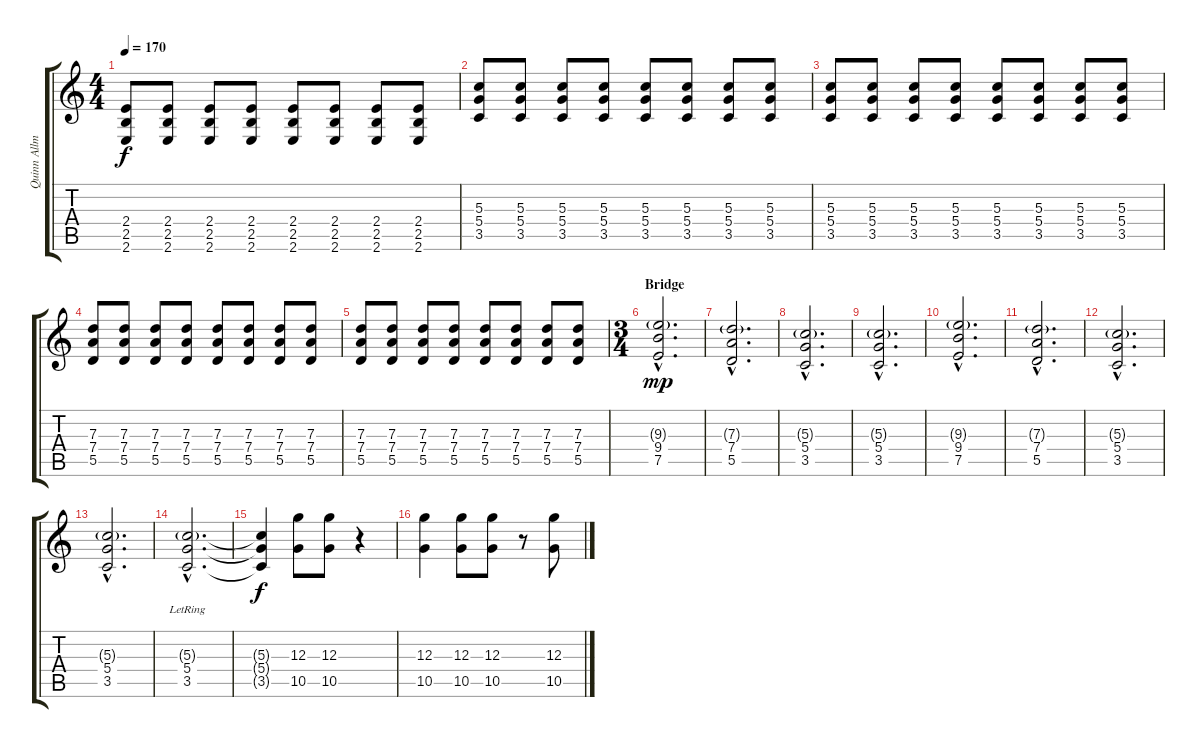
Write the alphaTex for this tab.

\track ("Quinn Allman I" "Quinn Allm") {instrument distortionguitar}
\staff {score tabs}
\tuning (E4 B3 G3 D3 A2 D2) {hide}
\ts (4 4)
\tempo 170
\clef g2
\ks c
(2.4 2.5 2.6).8{dy f} (2.4 2.5 2.6).8 (2.4 2.5 2.6).8 (2.4 2.5 2.6).8 (2.4 2.5 2.6).8 (2.4 2.5 2.6).8 (2.4 2.5 2.6).8 (2.4 2.5 2.6).8 |
(5.3 5.4 3.5).8 (5.3 5.4 3.5).8 (5.3 5.4 3.5).8 (5.3 5.4 3.5).8 (5.3 5.4 3.5).8 (5.3 5.4 3.5).8 (5.3 5.4 3.5).8 (5.3 5.4 3.5).8 |
(5.3 5.4 3.5).8 (5.3 5.4 3.5).8 (5.3 5.4 3.5).8 (5.3 5.4 3.5).8 (5.3 5.4 3.5).8 (5.3 5.4 3.5).8 (5.3 5.4 3.5).8 (5.3 5.4 3.5).8 |
(7.3 7.4 5.5).8 (7.3 7.4 5.5).8 (7.3 7.4 5.5).8 (7.3 7.4 5.5).8 (7.3 7.4 5.5).8 (7.3 7.4 5.5).8 (7.3 7.4 5.5).8 (7.3 7.4 5.5).8 |
(7.3 7.4 5.5).8 (7.3 7.4 5.5).8 (7.3 7.4 5.5).8 (7.3 7.4 5.5).8 (7.3 7.4 5.5).8 (7.3 7.4 5.5).8 (7.3 7.4 5.5).8 (7.3 7.4 5.5).8 |
\ts (3 4)
\section ("" "Bridge")
(9.3{g hac} 9.4{hac} 7.5{hac}).2{d dy mp} |
(7.3{g hac} 7.4{hac} 5.5{hac}).2{d} |
(5.3{g hac} 5.4{hac} 3.5{hac}).2{d} |
(5.3{g hac} 5.4{hac} 3.5{hac}).2{d} |
(9.3{g hac} 9.4{hac} 7.5{hac}).2{d} |
(7.3{g hac} 7.4{hac} 5.5{hac}).2{d} |
(5.3{g hac} 5.4{hac} 3.5{hac}).2{d} |
(5.3{g hac} 5.4{hac} 3.5{hac}).2{d} |
(5.3{g hac} 5.4{hac lr} 3.5{hac lr}).2{d} |
(5.3{t} 5.4{t} 3.5{t}).4{dy f} (12.3 10.5).8{volume 7} (12.3 10.5).8 r.4 |
(12.3 10.5).4 (12.3 10.5).8 (12.3 10.5).8 r.8 (12.3 10.5).8
